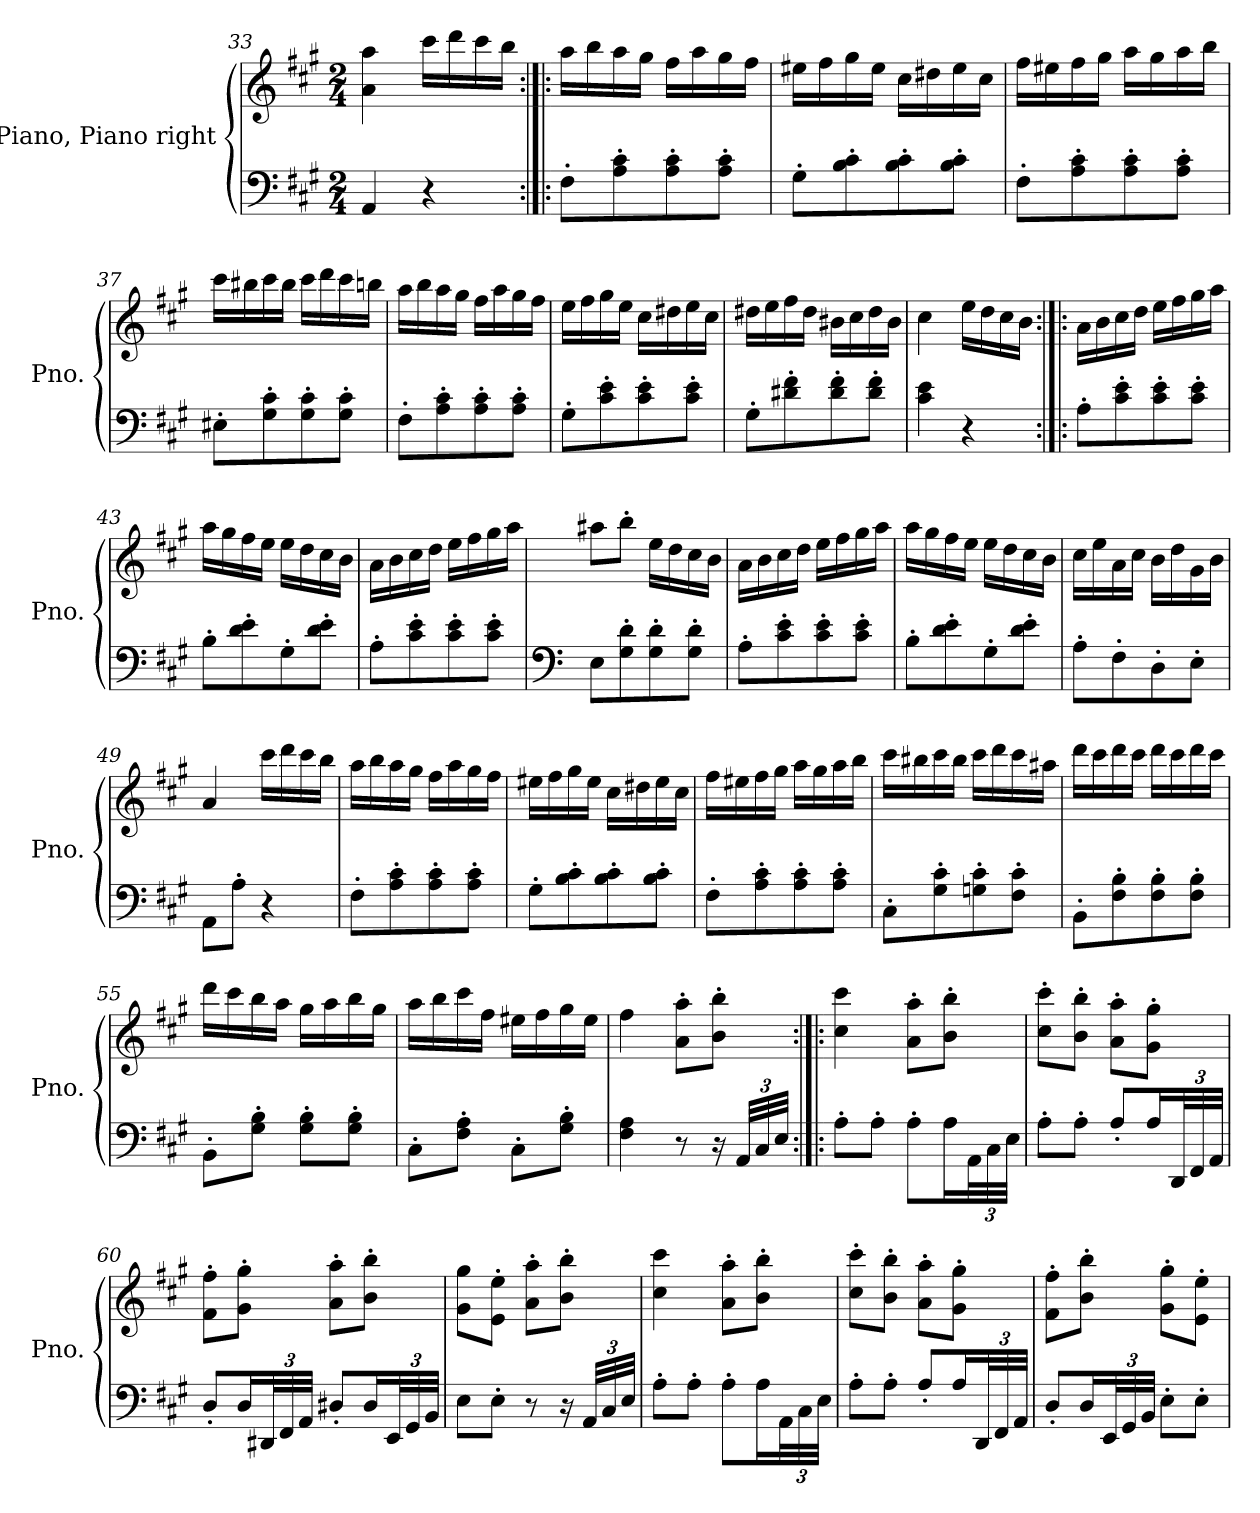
**kern	**kern
*part1	*part1
*staff2	*staff1
*I"Piano, Piano right	*
*I'Pno.	*
*clefF4	*clefG2
*k[f#c#g#]	*k[f#c#g#]
*M2/4	*M2/4
=33	=33
4AA/	4a\ 4aa\
4r	16ccc#\LL
.	16ddd\
.	16ccc#\
.	16bb\JJ
=34:|!|:	=34:|!|:
8F#'\L	16aa\LL
.	16bb\
8A\' 8c#\'	16aa\
.	16gg#\JJ
8A\' 8c#\'	16ff#\LL
.	16aa\
8A\' 8c#\'J	16gg#\
.	16ff#\JJ
=35	=35
8G#'\L	16ee#X\LL
.	16ff#\
8B\' 8c#\'	16gg#\
.	16ee#\JJ
8B\' 8c#\'	16cc#\LL
.	16dd#X\
8B\' 8c#\'J	16ee#\
.	16cc#\JJ
=36	=36
8F#'\L	16ff#\LL
.	16ee#X\
8A\' 8c#\'	16ff#\
.	16gg#\JJ
8A\' 8c#\'	16aa\LL
.	16gg#\
8A\' 8c#\'J	16aa\
.	16bb\JJ
!!LO:PB:g=z
=37	=37
8E#X'\L	16ccc#\LL
.	16bb#X\
8G#\' 8c#\'	16ccc#\
.	16bb#\JJ
8G#\' 8c#\'	16ccc#\LL
.	16ddd\
8G#\' 8c#\'J	16ccc#\
.	16bbn\JJ
=38	=38
8F#'\L	16aa\LL
.	16bb\
8A\' 8c#\'	16aa\
.	16gg#\JJ
8A\' 8c#\'	16ff#\LL
.	16aa\
8A\' 8c#\'J	16gg#\
.	16ff#\JJ
=39	=39
8G#'\L	16ee\LL
.	16ff#\
8c#\' 8e\'	16gg#\
.	16ee\JJ
8c#\' 8e\'	16cc#\LL
.	16dd#X\
8c#\' 8e\'J	16ee\
.	16cc#\JJ
=40	=40
8G#'\L	16dd#X\LL
.	16ee\
8d#X\' 8f#\'	16ff#\
.	16dd#\JJ
8d#\' 8f#\'	16b#X\LL
.	16cc#\
8d#\' 8f#\'J	16dd#\
.	16b#\JJ
=41	=41
4c#\ 4e\	4cc#\
4r	16ee\LL
.	16dd\
.	16cc#\
.	16b\JJ
!!LO:LB:g=z
=42:|!|:	=42:|!|:
8A'\L	16a\LL
.	16b\
8c#\' 8e\'	16cc#\
.	16dd\JJ
8c#\' 8e\'	16ee\LL
.	16ff#\
8c#\' 8e\'J	16gg#\
.	16aa\JJ
=43	=43
8B'\L	16aa\LL
.	16gg#\
8d\' 8e\'	16ff#\
.	16ee\JJ
8G#'\	16ee\LL
.	16dd\
8d\' 8e\'J	16cc#\
.	16b\JJ
=44	=44
8A'\L	16a\LL
.	16b\
8c#\' 8e\'	16cc#\
.	16dd\JJ
8c#\' 8e\'	16ee\LL
.	16ff#\
8c#\' 8e\'J	16gg#\
.	16aa\JJ
=45	=45
*clefF4	*
8E\L	8aa#X\L
8G#\' 8d\'	8bb'\J
8G#\' 8d\'	16ee\LL
.	16dd\
8G#\' 8d\'J	16cc#\
.	16b\JJ
=46	=46
8A'\L	16a\LL
.	16b\
8c#\' 8e\'	16cc#\
.	16dd\JJ
8c#\' 8e\'	16ee\LL
.	16ff#\
8c#\' 8e\'J	16gg#\
.	16aa\JJ
=47	=47
8B'\L	16aa\LL
.	16gg#\
8d\' 8e\'	16ff#\
.	16ee\JJ
8G#'\	16ee\LL
.	16dd\
8d\' 8e\'J	16cc#\
.	16b\JJ
!!LO:LB:g=z
=48	=48
8A'\L	16cc#\LL
.	16ee\
8F#'\	16a\
.	16cc#\JJ
8D'\	16b\LL
.	16dd\
8E'\J	16g#\
.	16b\JJ
=49	=49
8AA\L	4a/
8A'\J	.
4r	16ccc#\LL
.	16ddd\
.	16ccc#\
.	16bb\JJ
=50	=50
8F#'\L	16aa\LL
.	16bb\
8A\' 8c#\'	16aa\
.	16gg#\JJ
8A\' 8c#\'	16ff#\LL
.	16aa\
8A\' 8c#\'J	16gg#\
.	16ff#\JJ
=51	=51
8G#'\L	16ee#X\LL
.	16ff#\
8B\' 8c#\'	16gg#\
.	16ee#\JJ
8B\' 8c#\'	16cc#\LL
.	16dd#X\
8B\' 8c#\'J	16ee#\
.	16cc#\JJ
=52	=52
8F#'\L	16ff#\LL
.	16ee#X\
8A\' 8c#\'	16ff#\
.	16gg#\JJ
8A\' 8c#\'	16aa\LL
.	16gg#\
8A\' 8c#\'J	16aa\
.	16bb\JJ
!!LO:LB:g=z
=53	=53
8C#'\L	16ccc#\LL
.	16bb#X\
8G#\' 8c#\'	16ccc#\
.	16bb#\JJ
8Gn\' 8c#\'	16ccc#\LL
.	16ddd\
8F#\' 8c#\'J	16ccc#\
.	16aa#X\JJ
=54	=54
8BB'\L	16ddd\LL
.	16ccc#\
8F#\' 8B\'	16ddd\
.	16ccc#\JJ
8F#\' 8B\'	16ddd\LL
.	16ccc#\
8F#\' 8B\'J	16ddd\
.	16ccc#\JJ
=55	=55
8BB'\L	16ddd\LL
.	16ccc#\
8G#\' 8B\'J	16bb\
.	16aa\JJ
8G#\' 8B\'L	16gg#\LL
.	16aa\
8G#\' 8B\'J	16bb\
.	16gg#\JJ
=56	=56
8C#'\L	16aa\LL
.	16bb\
8F#\' 8A\'J	16ccc#\
.	16ff#\JJ
8C#'\L	16ee#X\LL
.	16ff#\
8G#\' 8B\'J	16gg#\
.	16ee#\JJ
=57	=57
4F#\ 4A\	4ff#\
8r	8a\' 8aa\'L
16r	8b\' 8bb\'J
*Xbrackettup	*
48AA/LLL	.
48C#/	.
48E/JJJ	.
!!LO:LB:g=z
=58:|!|:	=58:|!|:
8A'\L	4cc#\ 4ccc#\
8A'\J	.
8A'\L	8a\' 8aa\'L
16A\L	8b\' 8bb\'J
48AA\L	.
48C#\	.
48E\JJJ	.
=59	=59
8A'\L	8cc#\' 8ccc#\'L
8A'\J	8b\' 8bb\'J
8A'/L	8a\' 8aa\'L
16A/L	8g#\' 8gg#\'J
48DD/L	.
48FF#/	.
48AA/JJJ	.
=60	=60
8D'/L	8f#\' 8ff#\'L
16D/L	8g#\' 8gg#\'J
48DD#X/L	.
48FF#/	.
48AA/JJJ	.
8D#X'/L	8a\' 8aa\'L
16D#/L	8b\' 8bb\'J
48EE/L	.
48GG#/	.
48BB/JJJ	.
=61	=61
8E\L	8g#\ 8gg#\L
8E'\J	8e\' 8ee\'J
8r	8a\' 8aa\'L
16r	8b\' 8bb\'J
48AA/LLL	.
48C#/	.
48E/JJJ	.
=62	=62
8A'\L	4cc#\ 4ccc#\
8A'\J	.
8A'\L	8a\' 8aa\'L
16A\L	8b\' 8bb\'J
48AA\L	.
48C#\	.
48E\JJJ	.
!!LO:LB:g=z
=63	=63
8A'\L	8cc#\' 8ccc#\'L
8A'\J	8b\' 8bb\'J
8A'/L	8a\' 8aa\'L
16A/L	8g#\' 8gg#\'J
48DD/L	.
48FF#/	.
48AA/JJJ	.
=64	=64
8D'/L	8f#\' 8ff#\'L
16D/L	8b\' 8bb\'J
48EE/L	.
48GG#/	.
48BB/JJJ	.
8E'\L	8g#\' 8gg#\'L
8E'\J	8e\' 8ee\'J
=	=
*-	*-
